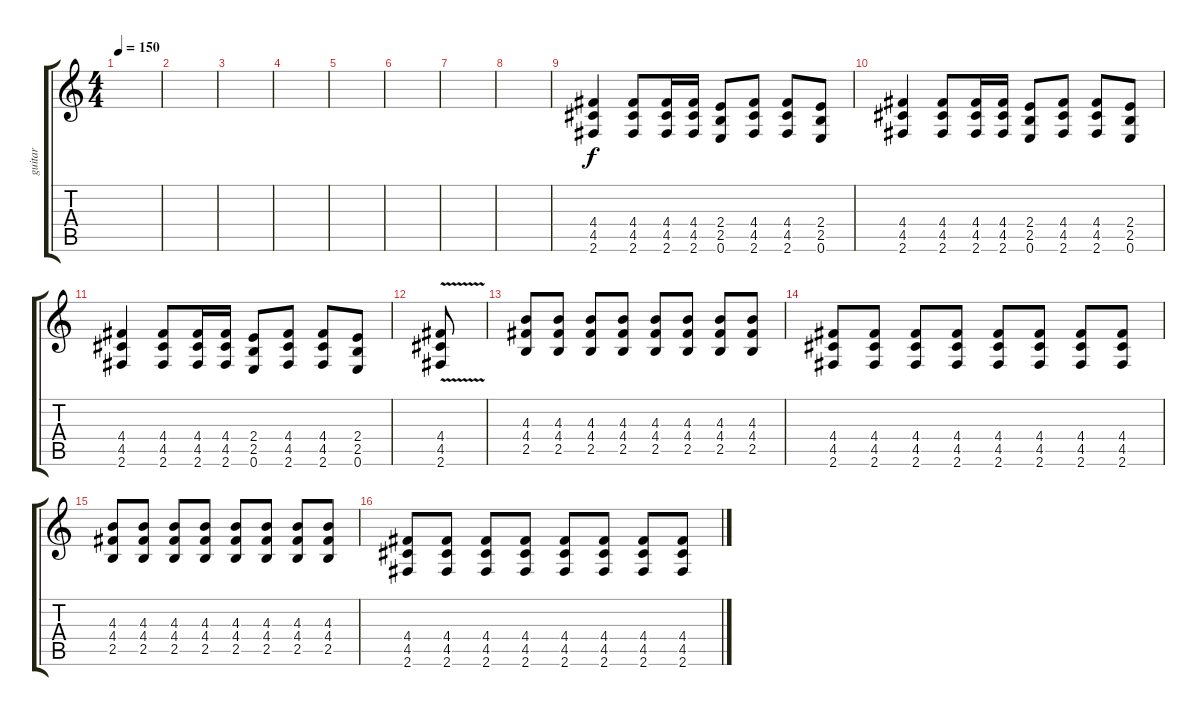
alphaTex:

\track ("guitar" "guitar") {instrument distortionguitar}
\staff {score tabs}
\tuning (E4 B3 G3 D3 A2 E2) {hide}
\ts (4 4)
\tempo 150
\clef g2
\ks c
|
|
|
|
|
|
|
|
(4.4 4.5 2.6).4 (4.4 4.5 2.6).8 (4.4 4.5 2.6).16 (4.4 4.5 2.6).16 (2.4 2.5 0.6).8 (4.4 4.5 2.6).8 (4.4 4.5 2.6).8 (2.4 2.5 0.6).8 |
(4.4 4.5 2.6).4 (4.4 4.5 2.6).8 (4.4 4.5 2.6).16 (4.4 4.5 2.6).16 (2.4 2.5 0.6).8 (4.4 4.5 2.6).8 (4.4 4.5 2.6).8 (2.4 2.5 0.6).8 |
(4.4 4.5 2.6).4 (4.4 4.5 2.6).8 (4.4 4.5 2.6).16 (4.4 4.5 2.6).16 (2.4 2.5 0.6).8 (4.4 4.5 2.6).8 (4.4 4.5 2.6).8 (2.4 2.5 0.6).8 |
(4.4{v} 4.5{v} 2.6{v}).8 |
(4.3 4.4 2.5).8 (4.3 4.4 2.5).8 (4.3 4.4 2.5).8 (4.3 4.4 2.5).8 (4.3 4.4 2.5).8 (4.3 4.4 2.5).8 (4.3 4.4 2.5).8 (4.3 4.4 2.5).8 |
(4.4 4.5 2.6).8 (4.4 4.5 2.6).8 (4.4 4.5 2.6).8 (4.4 4.5 2.6).8 (4.4 4.5 2.6).8 (4.4 4.5 2.6).8 (4.4 4.5 2.6).8 (4.4 4.5 2.6).8 |
(4.3 4.4 2.5).8 (4.3 4.4 2.5).8 (4.3 4.4 2.5).8 (4.3 4.4 2.5).8 (4.3 4.4 2.5).8 (4.3 4.4 2.5).8 (4.3 4.4 2.5).8 (4.3 4.4 2.5).8 |
(4.4 4.5 2.6).8 (4.4 4.5 2.6).8 (4.4 4.5 2.6).8 (4.4 4.5 2.6).8 (4.4 4.5 2.6).8 (4.4 4.5 2.6).8 (4.4 4.5 2.6).8 (4.4 4.5 2.6).8
